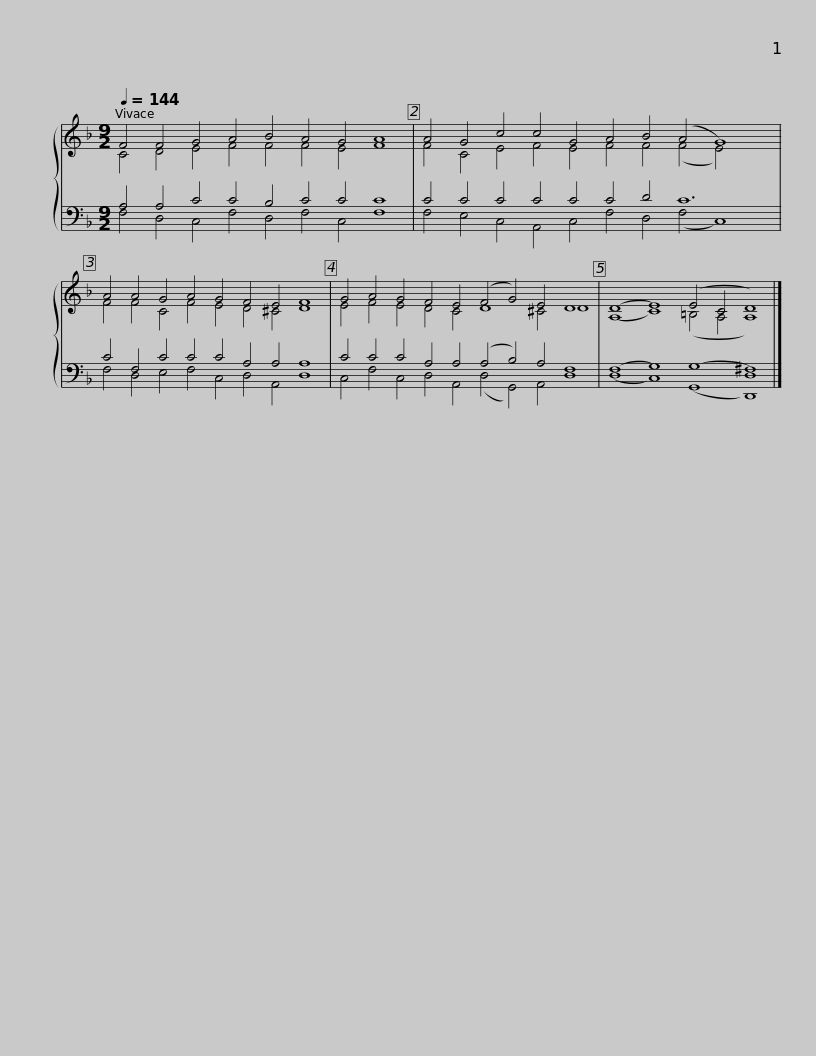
X:1
%%score { ( 1 2 ) | ( 3 4 ) }
L:1/8
Q:1/4=144
M:9/2
I:linebreak $
K:F
V:1 treble
V:2 treble
V:3 bass
V:4 bass
V:1
 F4 F4 G4 A4 B4 A4 G4 A8 | A4 G4 c4 c4 G4 A4 B4 (A4 G8) |$ A4 A4 G4 A4 G4 F4 E4 F8 |$ G4 A4 G4 F4 E4 (F4 G4) E4 D8 | (D8 E8) (E4 C4 D8) |] %5
V:2
 C4 D4 E4 F4 F4 F4 E4 F8 | F4 C4 E4 F4 E4 F4 F4 (F4 E4) x4 |$ F4 F4 C4 F4 E4 D4 ^C4 D8 |$ E4 F4 E4 D4 C4 D8 ^C4 D8 | (A,8 C8) (=B,4 A,4 A,8) |] %5
V:3
 A,4 A,4 C4 C4 B,4 C4 C4 C8 | C4 C4 C4 C4 C4 C4 D4 C12 |$ C4 F,4 C4 C4 C4 A,4 A,4 A,8 |$ C4 C4 C4 A,4 A,4 (A,4 B,4) A,4 F,8 | (F,8 G,8) (G,8 [D,^F,]8) |] %5
V:4
 F,4 D,4 C,4 F,4 D,4 F,4 C,4 F,8 | F,4 E,4 C,4 A,,4 C,4 F,4 D,4 (F,4 C,8) |$ F,4 D,4 E,4 F,4 C,4 D,4 A,,4 D,8 |$ C,4 F,4 C,4 D,4 A,,4 (D,4 G,,4) A,,4 D,8 | (D,8 C,8) (G,,8 D,,8) |] %5
